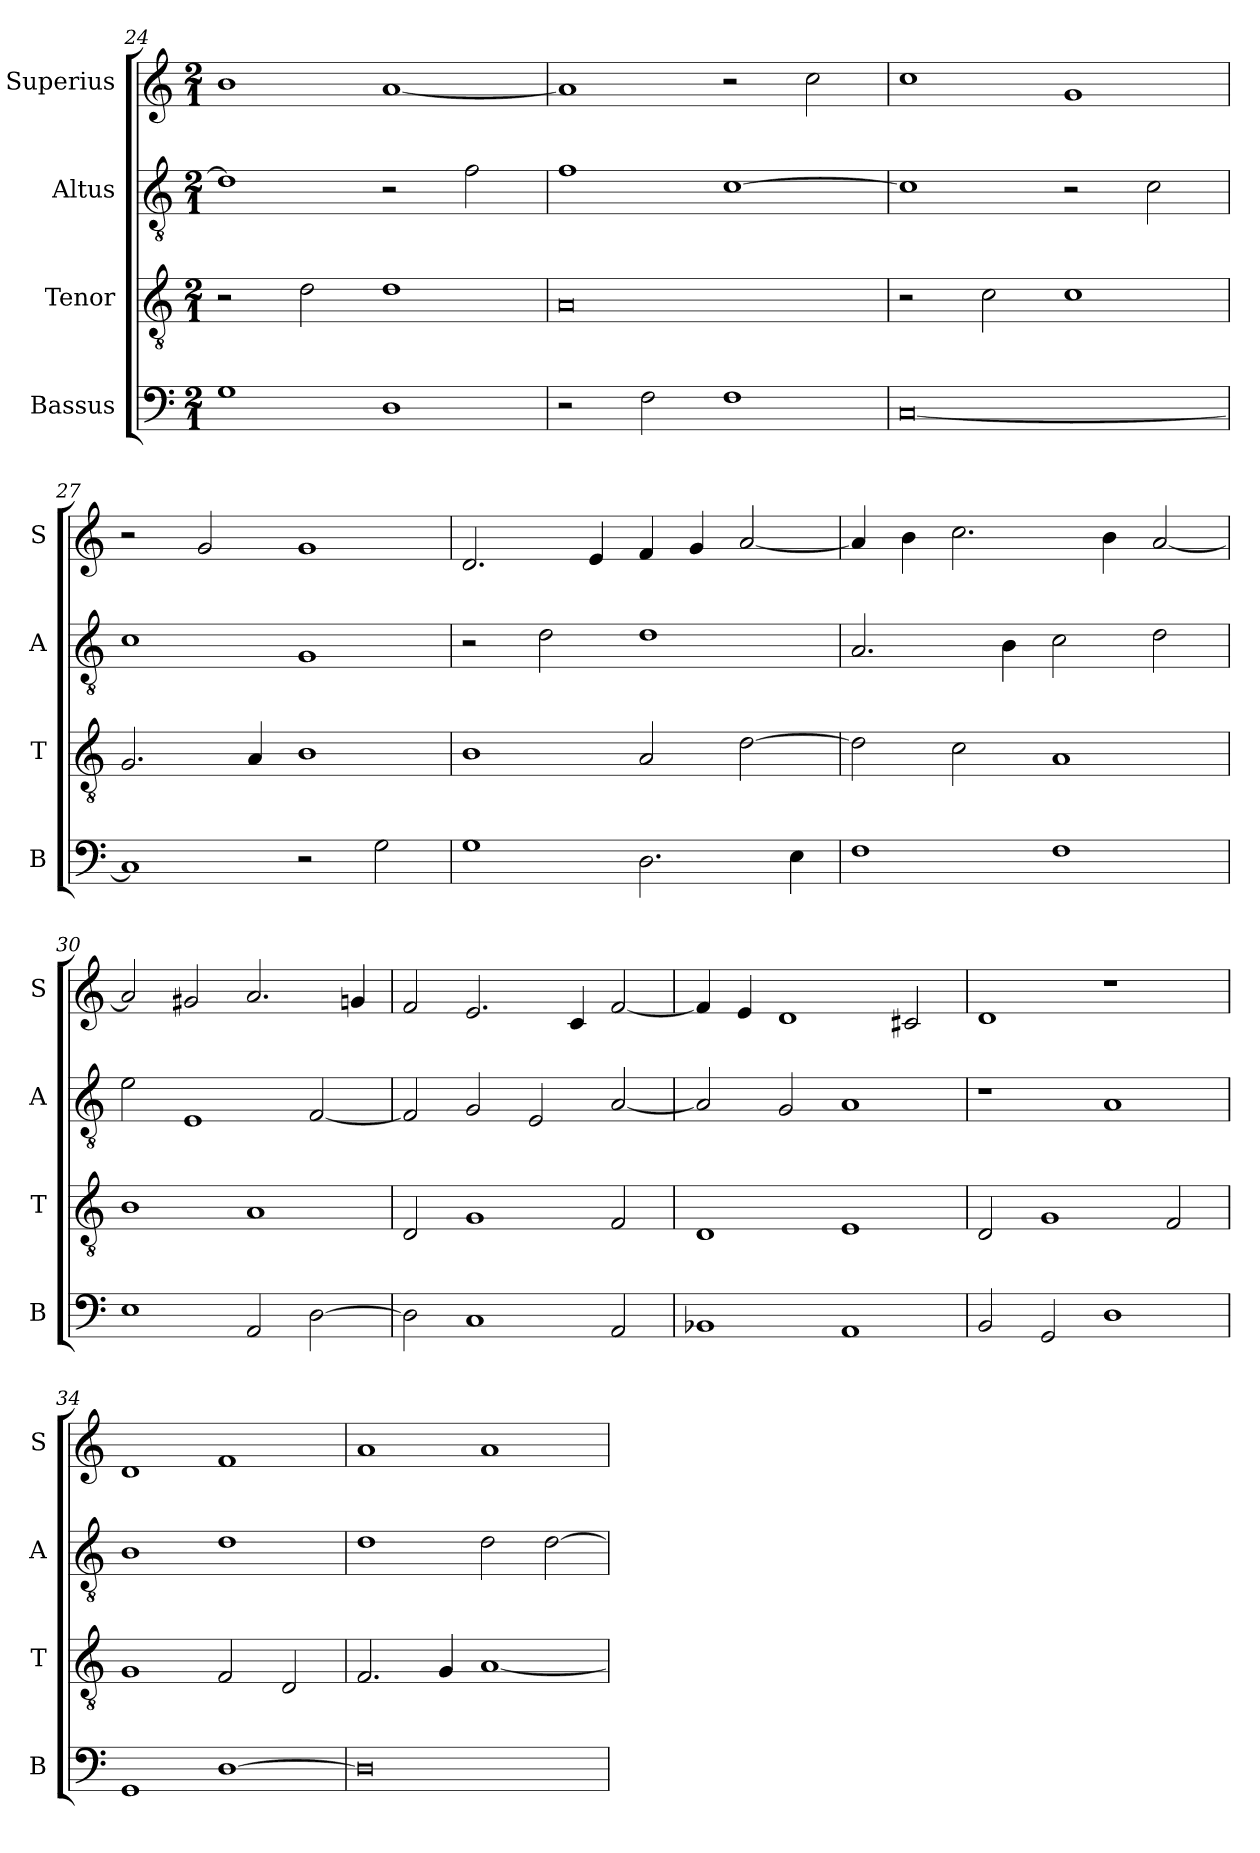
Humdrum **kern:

**kern	**kern	**kern	**kern
*part4	*part3	*part2	*part1
*staff4	*staff3	*staff2	*staff1
*I"Bassus	*I"Tenor	*I"Altus	*I"Superius
*I'B	*I'T	*I'A	*I'S
*clefF4	*clefGv2	*clefGv2	*clefG2
*k[]	*k[]	*k[]	*k[]
*C:	*C:	*C:	*C:
*M2/1	*M2/1	*M2/1	*M2/1
=24	=24	=24	=24
1G	2r	1d]	1b
.	2d	.	.
1D	1d	2r	[1a
.	.	2f	.
=25	=25	=25	=25
2r	0A	1f	1a]
2F	.	.	.
1F	.	[1c	2r
.	.	.	2cc
=26	=26	=26	=26
[0C	2r	1c]	1cc
.	2c	.	.
.	1c	2r	1g
.	.	2c	.
=27	=27	=27	=27
1C]	2.G	1c	2r
.	.	.	2g
.	4A	.	.
2r	1B	1G	1g
2G	.	.	.
=28	=28	=28	=28
1G	1B	2r	2.d
.	.	2d	.
.	.	.	4e
2.D	2A	1d	4f
.	.	.	4g
.	[2d	.	[2a
4E	.	.	.
=29	=29	=29	=29
1F	2d]	2.A	4a]
.	.	.	4b
.	2c	.	2.cc
.	.	4B	.
1F	1A	2c	.
.	.	.	4b
.	.	2d	[2a
=30	=30	=30	=30
1E	1B	2e	2a]
.	.	1E	2g#X
2AA	1A	.	2.a
[2D	.	[2F	.
.	.	.	4gn
=31	=31	=31	=31
2D]	2D	2F]	2f
1C	1G	2G	2.e
.	.	2E	.
.	.	.	4c
2AA	2F	[2A	[2f
=32	=32	=32	=32
1BB-X	1D	2A]	4f]
.	.	.	4e
.	.	2G	1d
1AA	1E	1A	.
.	.	.	2c#X
=33	=33	=33	=33
2BB	2D	1r	1d
2GG	1G	.	.
1D	.	1A	1r
.	2F	.	.
=34	=34	=34	=34
1GG	1G	1B	1d
[1D	2F	1d	1f
.	2D	.	.
=35	=35	=35	=35
0D]	2.F	1d	1a
.	4G	.	.
.	[1A	2d	1a
.	.	[2d	.
=	=	=	=
*-	*-	*-	*-
